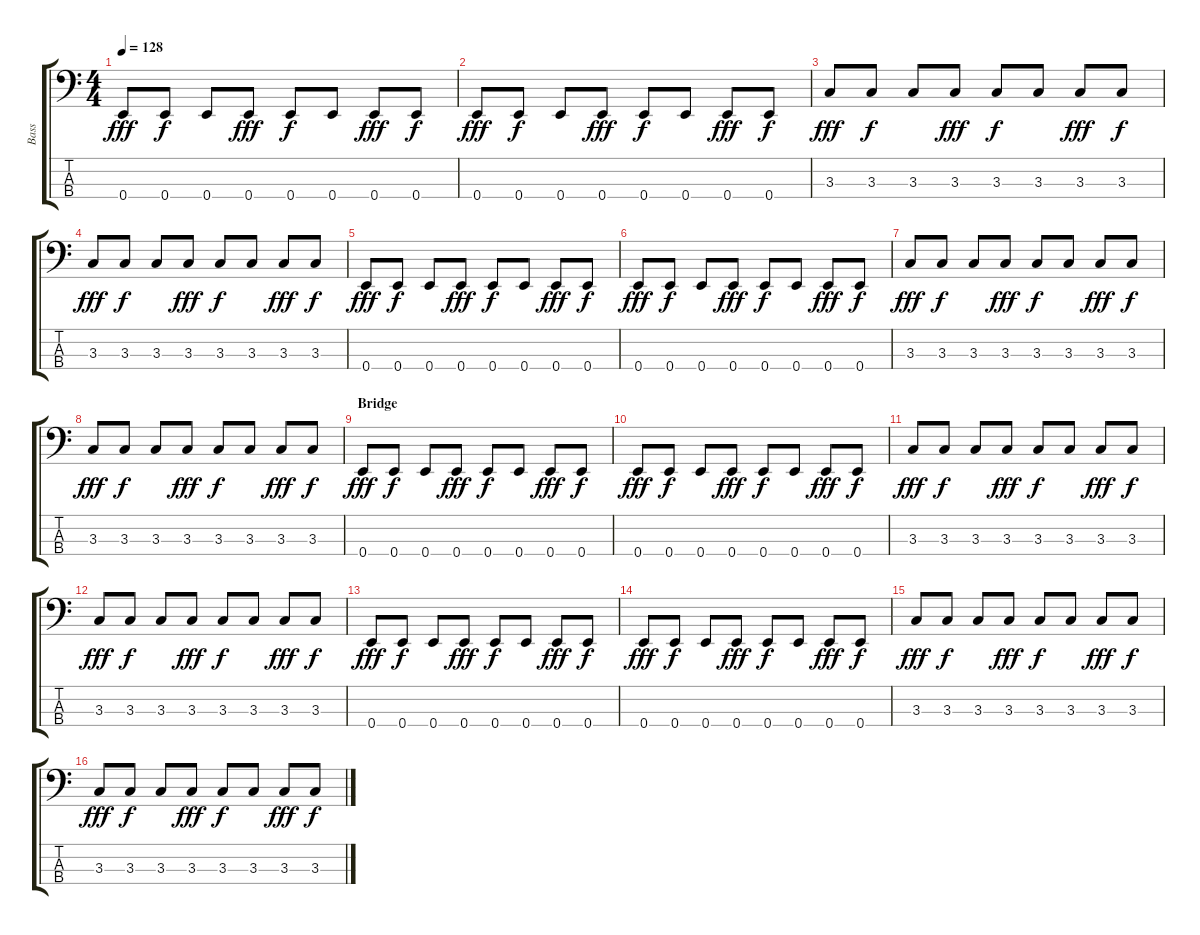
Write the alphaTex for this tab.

\track ("Bass" "Bass") {instrument electricbassfinger}
\staff {score tabs}
\tuning (G2 D2 A1 E1) {hide}
\ts (4 4)
\tempo 128
\clef f4
\ks c
0.4.8{dy fff} 0.4.8{dy f} 0.4.8 0.4.8{dy fff} 0.4.8{dy f} 0.4.8 0.4.8{dy fff} 0.4.8{dy f} |
0.4.8{dy fff} 0.4.8{dy f} 0.4.8 0.4.8{dy fff} 0.4.8{dy f} 0.4.8 0.4.8{dy fff} 0.4.8{dy f} |
3.3.8{dy fff} 3.3.8{dy f} 3.3.8 3.3.8{dy fff} 3.3.8{dy f} 3.3.8 3.3.8{dy fff} 3.3.8{dy f} |
3.3.8{dy fff} 3.3.8{dy f} 3.3.8 3.3.8{dy fff} 3.3.8{dy f} 3.3.8 3.3.8{dy fff} 3.3.8{dy f} |
0.4.8{dy fff} 0.4.8{dy f} 0.4.8 0.4.8{dy fff} 0.4.8{dy f} 0.4.8 0.4.8{dy fff} 0.4.8{dy f} |
0.4.8{dy fff} 0.4.8{dy f} 0.4.8 0.4.8{dy fff} 0.4.8{dy f} 0.4.8 0.4.8{dy fff} 0.4.8{dy f} |
3.3.8{dy fff} 3.3.8{dy f} 3.3.8 3.3.8{dy fff} 3.3.8{dy f} 3.3.8 3.3.8{dy fff} 3.3.8{dy f} |
3.3.8{dy fff} 3.3.8{dy f} 3.3.8 3.3.8{dy fff} 3.3.8{dy f} 3.3.8 3.3.8{dy fff} 3.3.8{dy f} |
\section ("" "Bridge")
0.4.8{dy fff} 0.4.8{dy f} 0.4.8 0.4.8{dy fff} 0.4.8{dy f} 0.4.8 0.4.8{dy fff} 0.4.8{dy f} |
0.4.8{dy fff} 0.4.8{dy f} 0.4.8 0.4.8{dy fff} 0.4.8{dy f} 0.4.8 0.4.8{dy fff} 0.4.8{dy f} |
3.3.8{dy fff} 3.3.8{dy f} 3.3.8 3.3.8{dy fff} 3.3.8{dy f} 3.3.8 3.3.8{dy fff} 3.3.8{dy f} |
3.3.8{dy fff} 3.3.8{dy f} 3.3.8 3.3.8{dy fff} 3.3.8{dy f} 3.3.8 3.3.8{dy fff} 3.3.8{dy f} |
0.4.8{dy fff} 0.4.8{dy f} 0.4.8 0.4.8{dy fff} 0.4.8{dy f} 0.4.8 0.4.8{dy fff} 0.4.8{dy f} |
0.4.8{dy fff} 0.4.8{dy f} 0.4.8 0.4.8{dy fff} 0.4.8{dy f} 0.4.8 0.4.8{dy fff} 0.4.8{dy f} |
3.3.8{dy fff} 3.3.8{dy f} 3.3.8 3.3.8{dy fff} 3.3.8{dy f} 3.3.8 3.3.8{dy fff} 3.3.8{dy f} |
3.3.8{dy fff} 3.3.8{dy f} 3.3.8 3.3.8{dy fff} 3.3.8{dy f} 3.3.8 3.3.8{dy fff} 3.3.8{dy f}
